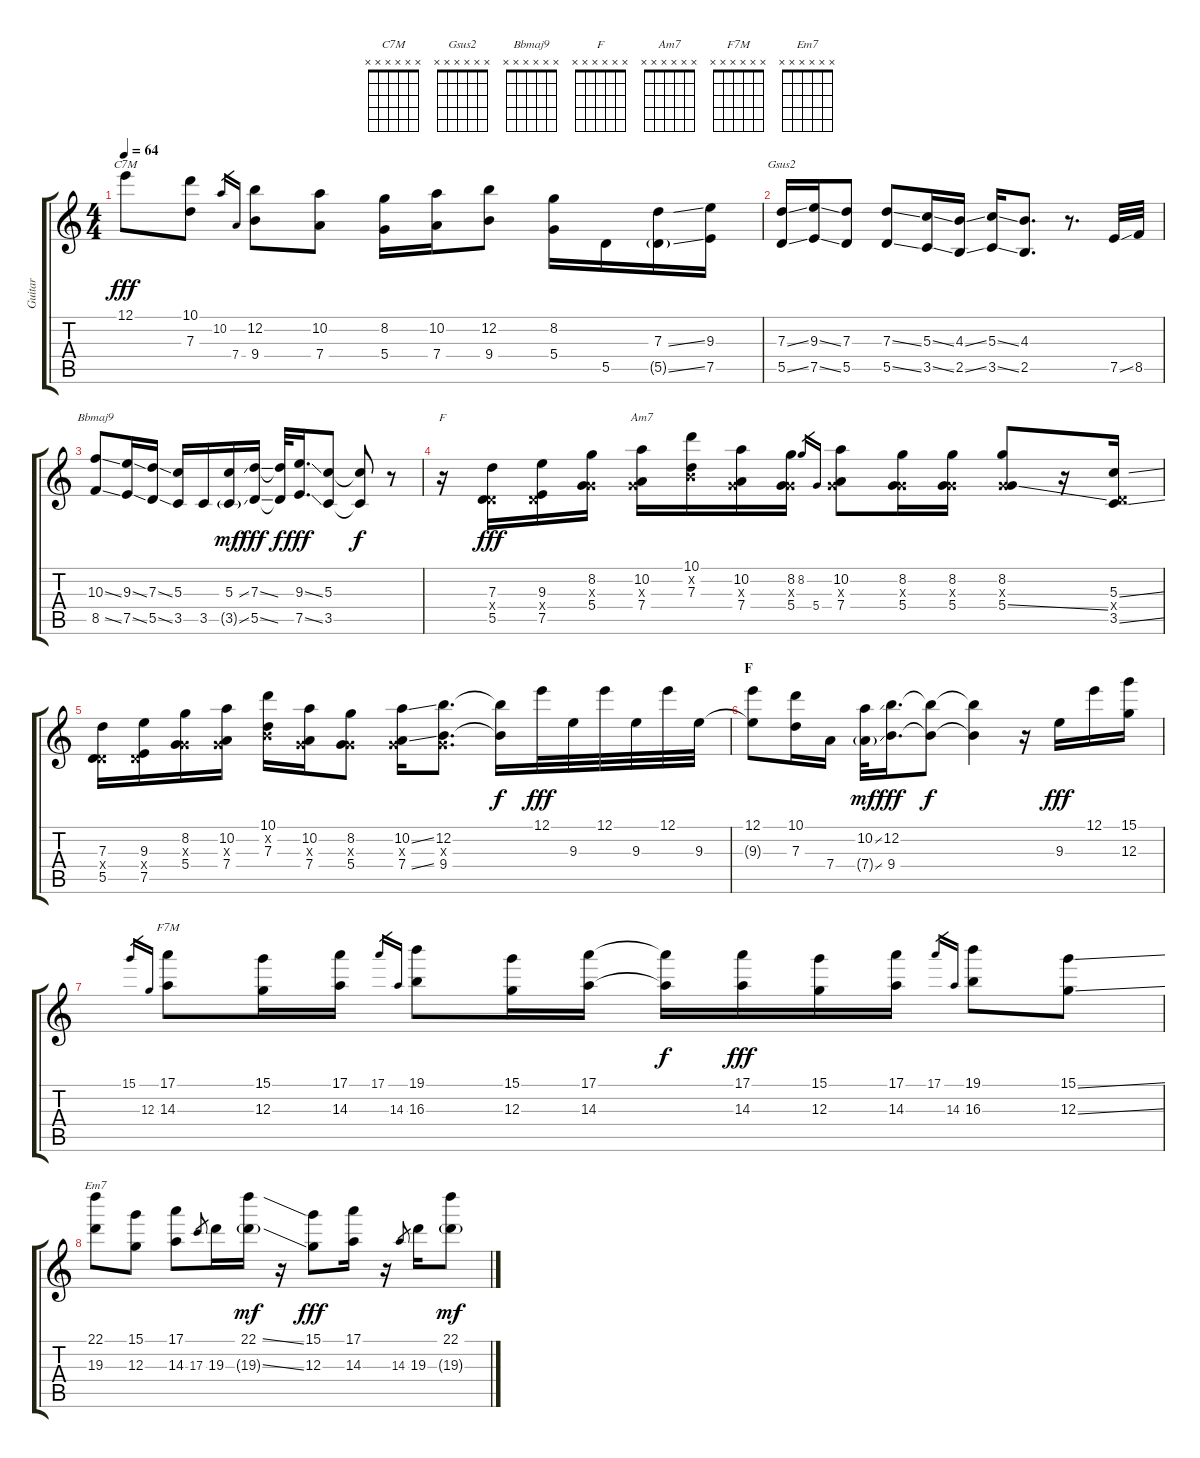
\track ("Guitar" "Guitar") {instrument electricguitarclean}
\staff {score tabs}
\tuning (E4 B3 G3 D3 A2 E2) {hide}
\chord ("C7M" x x x x x x)
\chord ("Gsus2" x x x x x x)
\chord ("Bbmaj9" x x x x x x)
\chord ("F" x x x x x x)
\chord ("Am7" x x x x x x)
\chord ("F7M" x x x x x x)
\chord ("Em7" x x x x x x)
\ts (4 4)
\tempo 64
\clef g2
\ks c
12.1.8{ch "C7M" dy fff} (10.1 7.3).8 10.2.16{gr} 7.4.16{gr} (12.2 9.4).8 (10.2 7.4).8 (8.2 5.4).16 (10.2 7.4).16 (12.2 9.4).8 (8.2 5.4).16 5.5.16 (7.3{ss} 5.5{ss g}).16 (9.3 7.5).16 |
(7.3{ss} 5.5{ss}).16{ch "Gsus2"} (9.3{ss} 7.5{ss}).16 (7.3 5.5).8 (7.3{ss} 5.5{ss}).8 (5.3{ss} 3.5{ss}).16 (4.3{ss} 2.5{ss}).16 (5.3{ss} 3.5{ss}).16 (4.3 2.5).8{d} r.8{d} 7.5{ss}.32 8.5.32 |
(10.3{ss} 8.5{ss}).8{ch "Bbmaj9"} (9.3{ss} 7.5{ss}).16 (7.3{ss} 5.5{ss}).16 (5.3 3.5).16 3.5.16 (5.3{ss} 3.5{ss g}).16{dy mf} (7.3{ss} 5.5{ss}).16{dy fff} (7.3{t} 5.5{t}).32{dy f} (9.3{ss} 7.5{ss}).16{d dy fff} (5.3 3.5).8 (5.3{t} 3.5{t}).8{dy f} r.8 |
r.16{ch "F"} (7.3 0.4{x} 5.5).16{dy fff} (9.3 0.4{x} 7.5).16 (8.2 0.3{x} 5.4).16 (10.2 0.3{x} 7.4).16{ch "Am7"} (10.1 0.2{x} 7.3).16 (10.2 0.3{x} 7.4).16 (8.2 0.3{x} 5.4).16 8.2.16{gr} 5.4.16{gr} (10.2 0.3{x} 7.4).8 (8.2 0.3{x} 5.4).16 (8.2 0.3{x} 5.4).16 (8.2 0.3{x} 5.4{ss}).8 r.16 (5.3{ss} 0.4{x} 3.5{ss}).16 |
(7.3 0.4{x} 5.5).16 (9.3 0.4{x} 7.5).16 (8.2 0.3{x} 5.4).16 (10.2 0.3{x} 7.4).16 (10.1 0.2{x} 7.3).16 (10.2 0.3{x} 7.4).16 (8.2 0.3{x} 5.4).8 (10.2{ss} 0.3{x} 7.4{ss}).16 (12.2 0.3{x} 9.4).8{d} (12.2{t} 9.4{t}).16{dy f} 12.1.32{dy fff} 9.3.32 12.1.32 9.3.32 12.1.32 9.3.32 |
\section ("" "F")
(12.1 9.3{t}).8 (10.1 7.3).16 7.4.16 (10.2{ss} 7.4{ss g}).32{dy mf} (12.2 9.4).16{d dy fff} (12.2{t} 9.4{t}).8{dy f} (12.2{t} 9.4{t}).4 r.16 9.3.16{dy fff} 12.1.16 (15.1 12.3).16 |
15.1.16{gr} 12.3.16{gr} (17.1 14.3).8{ch "F7M"} (15.1 12.3).16 (17.1 14.3).16 17.1.16{gr} 14.3.16{gr} (19.1 16.3).8 (15.1 12.3).16 (17.1 14.3).16 (17.1{t} 14.3{t}).16{dy f} (17.1 14.3).16{dy fff} (15.1 12.3).16 (17.1 14.3).16 17.1.16{gr} 14.3.16{gr} (19.1 16.3).8 (15.1{ss} 12.3{ss}).8 |
(22.1 19.3).8{ch "Em7"} (15.1 12.3).8 (17.1 14.3).8 17.3.8{gr} 19.3.16 (22.1{ss} 19.3{ss g}).16{dy mf} r.16 (15.1 12.3).8{dy fff} (17.1 14.3).16 r.16 14.3.8{gr} 19.3.16 (22.1{ss} 19.3{ss g}).8{dy mf}
